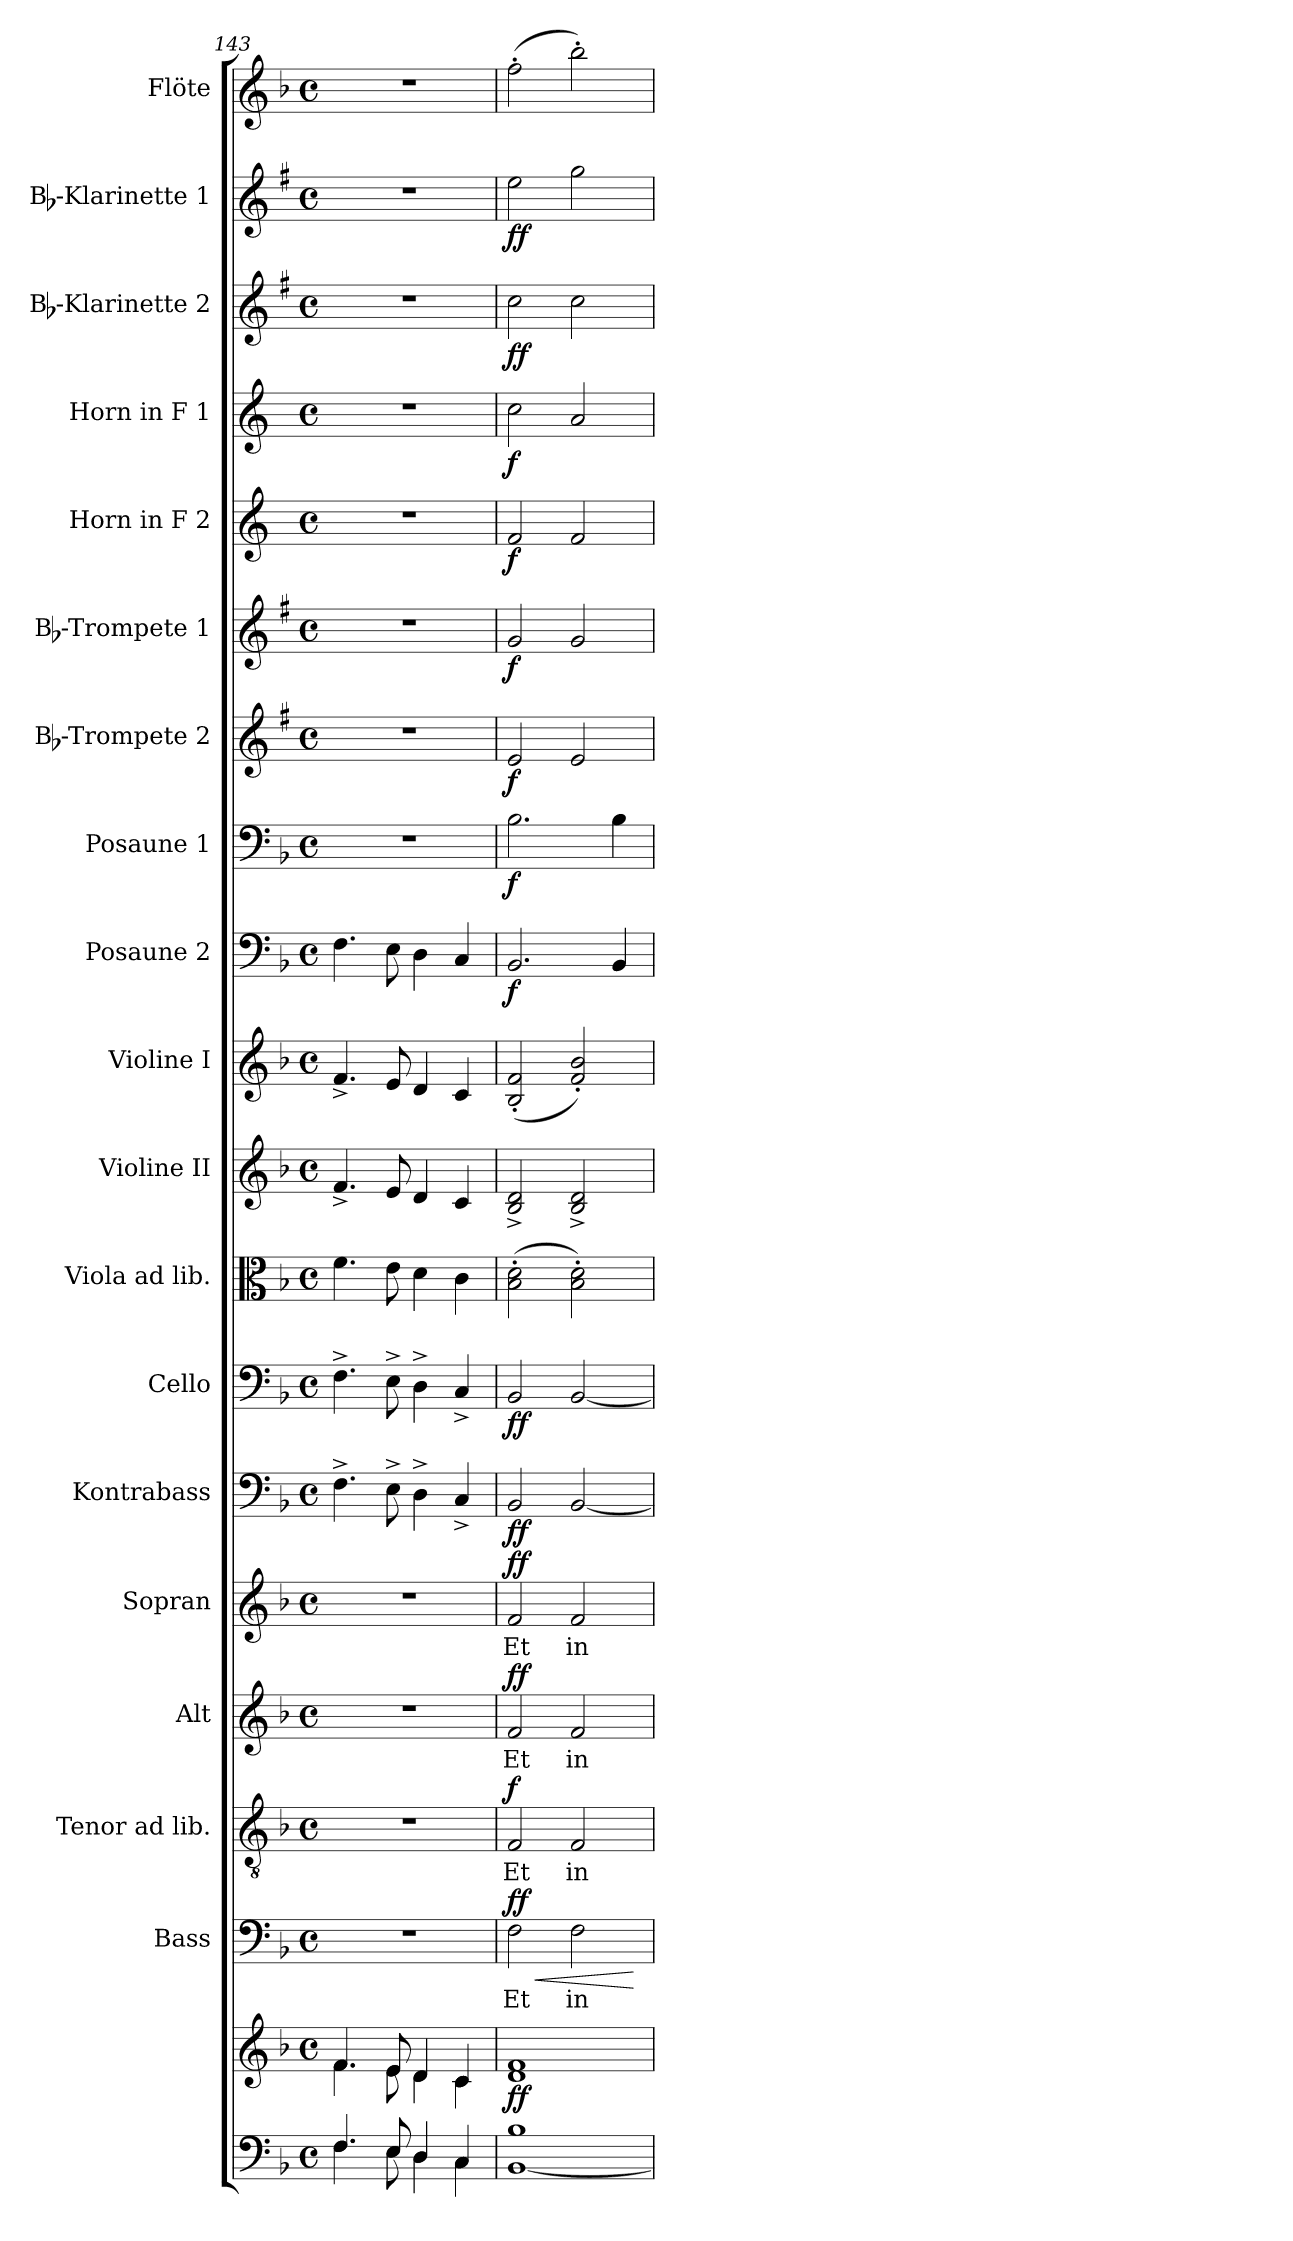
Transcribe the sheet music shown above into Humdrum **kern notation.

**kern	**kern	**dynam	**kern	**text	**dynam	**kern	**text	**dynam	**kern	**text	**dynam	**kern	**text	**dynam	**kern	**dynam	**kern	**dynam	**kern	**kern	**kern	**kern	**dynam	**kern	**dynam	**kern	**dynam	**kern	**dynam	**kern	**dynam	**kern	**dynam	**kern	**dynam	**kern	**dynam	**kern
*part19	*part19	*part19	*part18	*part18	*part18	*part17	*part17	*part17	*part16	*part16	*part16	*part15	*part15	*part15	*part14	*part14	*part13	*part13	*part12	*part11	*part10	*part9	*part9	*part8	*part8	*part7	*part7	*part6	*part6	*part5	*part5	*part4	*part4	*part3	*part3	*part2	*part2	*part1
*staff20	*staff19	*staff19/20	*staff18	*staff18	*staff18	*staff17	*staff17	*staff17	*staff16	*staff16	*staff16	*staff15	*staff15	*staff15	*staff14	*staff14	*staff13	*staff13	*staff12	*staff11	*staff10	*staff9	*staff9	*staff8	*staff8	*staff7	*staff7	*staff6	*staff6	*staff5	*staff5	*staff4	*staff4	*staff3	*staff3	*staff2	*staff2	*staff1
*	*	*	*I"Bass	*	*	*I"Tenor ad lib.	*	*	*I"Alt	*	*	*I"Sopran	*	*	*I"Kontrabass	*	*I"Cello	*	*I"Viola ad lib.	*I"Violine II	*I"Violine I	*I"Posaune 2	*	*I"Posaune 1	*	*I"Bb-Trompete 2	*	*I"Bb-Trompete 1	*	*I"Horn in F 2	*	*I"Horn in F 1	*	*I"Bb-Klarinette 2	*	*I"Bb-Klarinette 1	*	*I"Flöte
*	*	*	*I'B.	*	*	*I'T.	*	*	*I'A.	*	*	*I'S.	*	*	*I'Kb.	*	*	*	*I'Vla.	*I'Vl. II	*I'Vl. I	*I'Pos. 2	*	*I'Pos. 1	*	*I'Bb Trp. 2	*	*I'Bb Trp. 1	*	*	*	*	*	*I'Bb Kl. 2	*	*I'Bb Kl. 1	*	*I'Fl.
*clefF4	*clefG2	*	*clefF4	*	*	*clefGv2	*	*	*clefG2	*	*	*clefG2	*	*	*clefF4	*	*clefF4	*	*clefC3	*clefG2	*clefG2	*clefF4	*	*clefF4	*	*clefG2	*	*clefG2	*	*clefG2	*	*clefG2	*	*clefG2	*	*clefG2	*	*clefG2
*	*	*	*	*	*	*	*	*	*	*	*	*	*	*	*ITrd7c12	*	*	*	*	*	*	*	*	*	*	*ITrd1c2	*	*ITrd1c2	*	*ITrd4c7	*	*ITrd4c7	*	*ITrd1c2	*	*ITrd1c2	*	*
*k[b-]	*k[b-]	*	*k[b-]	*	*	*k[b-]	*	*	*k[b-]	*	*	*k[b-]	*	*	*k[b-]	*	*k[b-]	*	*k[b-]	*k[b-]	*k[b-]	*k[b-]	*	*k[b-]	*	*k[b-]	*	*k[b-]	*	*k[b-]	*	*k[b-]	*	*k[b-]	*	*k[b-]	*	*k[b-]
*F:	*F:	*	*F:	*	*	*F:	*	*	*F:	*	*	*F:	*	*	*F:	*	*F:	*	*F:	*F:	*F:	*F:	*	*F:	*	*F:	*	*F:	*	*F:	*	*F:	*	*F:	*	*F:	*	*F:
*M4/4	*M4/4	*	*M4/4	*	*	*M4/4	*	*	*M4/4	*	*	*M4/4	*	*	*M4/4	*	*M4/4	*	*M4/4	*M4/4	*M4/4	*M4/4	*	*M4/4	*	*M4/4	*	*M4/4	*	*M4/4	*	*M4/4	*	*M4/4	*	*M4/4	*	*M4/4
*met(c)	*met(c)	*	*met(c)	*	*	*met(c)	*	*	*met(c)	*	*	*met(c)	*	*	*met(c)	*	*met(c)	*	*met(c)	*met(c)	*met(c)	*met(c)	*	*met(c)	*	*met(c)	*	*met(c)	*	*met(c)	*	*met(c)	*	*met(c)	*	*met(c)	*	*met(c)
=143	=143	=143	=143	=143	=143	=143	=143	=143	=143	=143	=143	=143	=143	=143	=143	=143	=143	=143	=143	=143	=143	=143	=143	=143	=143	=143	=143	=143	=143	=143	=143	=143	=143	=143	=143	=143	=143	=143
*^	*^	*	*	*	*	*	*	*	*	*	*	*	*	*	*	*	*	*	*	*	*	*	*	*	*	*	*	*	*	*	*	*	*	*	*	*	*	*
4.F/	4.F\	4.f/	4.f\	.	1r	.	.	1r	.	.	1r	.	.	1r	.	.	4.FF^>\	.	4.F^>\	.	4.f\	4.f^</	4.f^</	4.F\	.	1r	.	1r	.	1r	.	1r	.	1r	.	1r	.	1r	.	1r
8E/	8E\	8e/	8e\	.	.	.	.	.	.	.	.	.	.	.	.	.	8EE^>\	.	8E^>\	.	8e\	8e/	8e/	8E\	.	.	.	.	.	.	.	.	.	.	.	.	.	.	.	.
4D/	4D\	4d/	4d\	.	.	.	.	.	.	.	.	.	.	.	.	.	4DD^>\	.	4D^>\	.	4d\	4d/	4d/	4D\	.	.	.	.	.	.	.	.	.	.	.	.	.	.	.	.
4C/	4C\	4c/	4c\	.	.	.	.	.	.	.	.	.	.	.	.	.	4CC^</	.	4C^</	.	4c\	4c/	4c/	4C/	.	.	.	.	.	.	.	.	.	.	.	.	.	.	.	.
=144	=144	=144	=144	=144	=144	=144	=144	=144	=144	=144	=144	=144	=144	=144	=144	=144	=144	=144	=144	=144	=144	=144	=144	=144	=144	=144	=144	=144	=144	=144	=144	=144	=144	=144	=144	=144	=144	=144	=144	=144
!	!	!	!	!LO:DY:b	!	!LO:LY:b	!LO:HP:b	!	!LO:LY:b	!	!	!LO:LY:b	!	!	!LO:LY:b	!	!	!	!	!	!	!	!	!	!	!	!	!	!	!	!	!	!	!	!	!	!	!	!	!
!	!	!	!	!	!	!	!LO:DY:n=1:a	!	!	!LO:DY:a	!	!	!LO:DY:a	!	!	!LO:DY:a	!	!LO:DY:b	!	!LO:DY:b	!	!	!	!	!LO:DY:b	!	!LO:DY:b	!	!LO:DY:b	!	!LO:DY:b	!	!LO:DY:b	!	!LO:DY:b	!	!LO:DY:b	!	!LO:DY:b	!
1B-	[<1BB-	1f	1d	ff	2F\	Et	< ff	2F/	Et	f	2f/	Et	ff	2f/	Et	ff	2BBB-/	ff	2BB-/	ff	(>2B-\'> 2d\'>	2B-/^< 2d/^<	(<2B-/'< 2f/'<	2.BB-/	f	2.B-\	f	2d/	f	2f/	f	2B-/	f	2f\	f	2b-\	ff	2dd\	ff	(>2ff'>\
!	!	!	!	!	!	!LO:LY:b	!	!	!LO:LY:b	!	!	!LO:LY:b	!	!	!LO:LY:b	!	!	!	!	!	!	!	!	!	!	!	!	!	!	!	!	!	!	!	!	!	!	!	!	!
.	.	.	.	.	2F\	in	.	2F/	in	.	2f/	in	.	2f/	in	.	[2BBB-/	.	[2BB-/	.	2B-\'> 2d\'>)	2B-/^< 2d/^<	2f/'< 2b-/'<)	.	.	.	.	2d/	.	2f/	.	2B-/	.	2d/	.	2b-\	.	2ff\	.	2bb-'>\)
.	.	.	.	.	.	.	.	.	.	.	.	.	.	.	.	.	.	.	.	.	.	.	.	4BB-/	.	4B-\	.	.	.	.	.	.	.	.	.	.	.	.	.	.
*v	*v	*	*	*	*	*	*	*	*	*	*	*	*	*	*	*	*	*	*	*	*	*	*	*	*	*	*	*	*	*	*	*	*	*	*	*	*	*	*	*
*	*v	*v	*	*	*	*	*	*	*	*	*	*	*	*	*	*	*	*	*	*	*	*	*	*	*	*	*	*	*	*	*	*	*	*	*	*	*	*	*
.	.	.	.	.	[	.	.	.	.	.	.	.	.	.	.	.	.	.	.	.	.	.	.	.	.	.	.	.	.	.	.	.	.	.	.	.	.	.
=	=	=	=	=	=	=	=	=	=	=	=	=	=	=	=	=	=	=	=	=	=	=	=	=	=	=	=	=	=	=	=	=	=	=	=	=	=	=
*-	*-	*-	*-	*-	*-	*-	*-	*-	*-	*-	*-	*-	*-	*-	*-	*-	*-	*-	*-	*-	*-	*-	*-	*-	*-	*-	*-	*-	*-	*-	*-	*-	*-	*-	*-	*-	*-	*-
